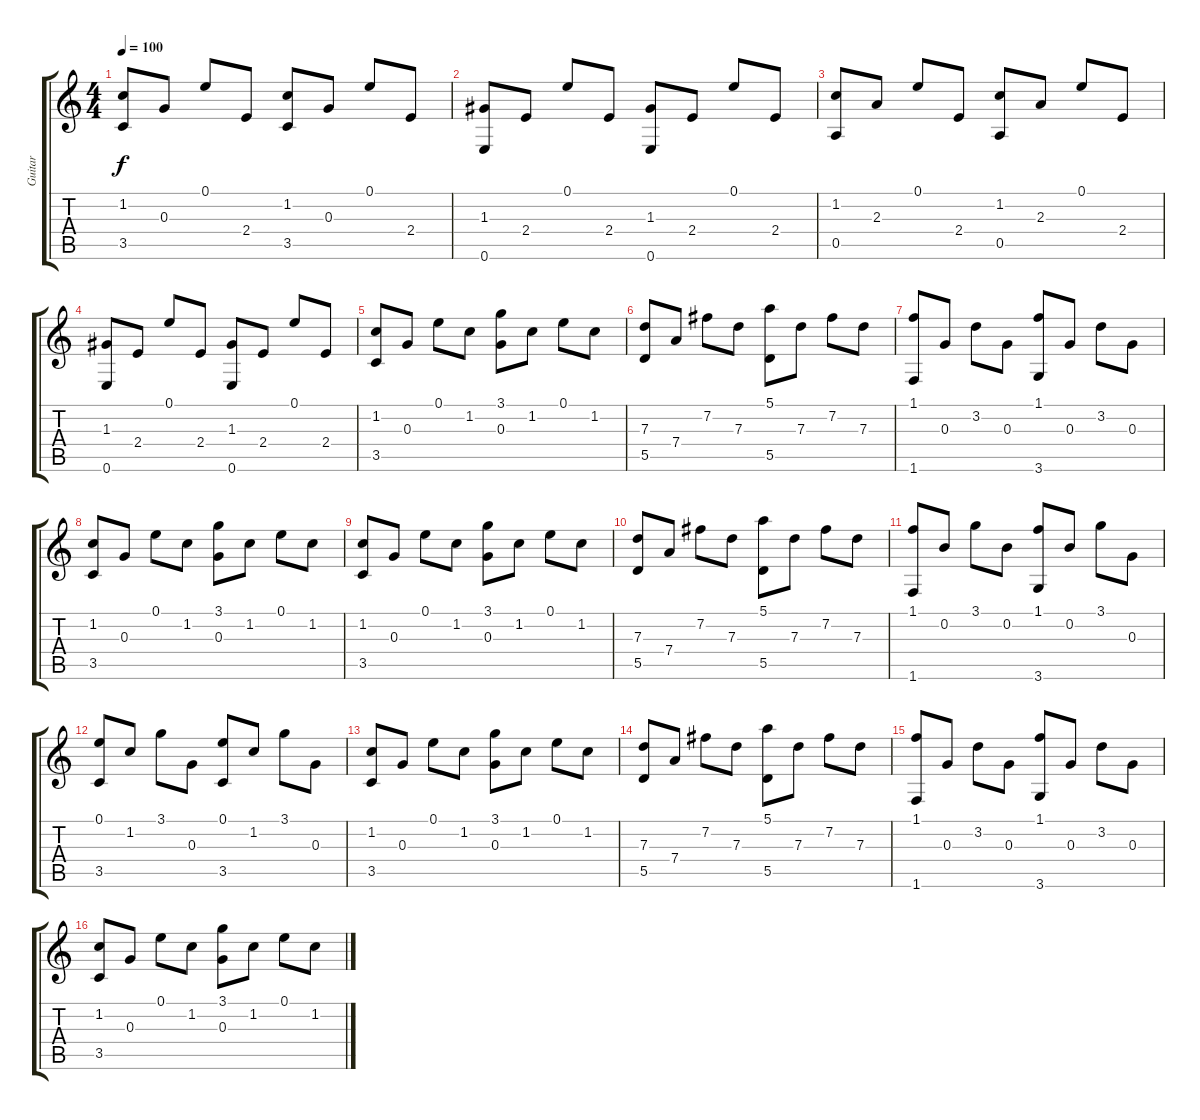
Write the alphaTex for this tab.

\track ("Guitar" "Guitar") {instrument acousticguitarsteel}
\staff {score tabs}
\tuning (E4 B3 G3 D3 A2 E2) {hide}
\ts (4 4)
\tempo 100
\clef g2
\ks c
(1.2 3.5).8{dy f} 0.3.8 0.1.8 2.4.8 (1.2 3.5).8 0.3.8 0.1.8 2.4.8 |
(1.3 0.6).8 2.4.8 0.1.8 2.4.8 (1.3 0.6).8 2.4.8 0.1.8 2.4.8 |
(1.2 0.5).8 2.3.8 0.1.8 2.4.8 (1.2 0.5).8 2.3.8 0.1.8 2.4.8 |
(1.3 0.6).8 2.4.8 0.1.8 2.4.8 (1.3 0.6).8 2.4.8 0.1.8 2.4.8 |
(1.2 3.5).8 0.3.8 0.1.8 1.2.8 (3.1 0.3).8 1.2.8 0.1.8 1.2.8 |
(7.3 5.5).8 7.4.8 7.2.8 7.3.8 (5.1 5.5).8 7.3.8 7.2.8 7.3.8 |
(1.1 1.6).8 0.3.8 3.2.8 0.3.8 (1.1 3.6).8 0.3.8 3.2.8 0.3.8 |
(1.2 3.5).8 0.3.8 0.1.8 1.2.8 (3.1 0.3).8 1.2.8 0.1.8 1.2.8 |
(1.2 3.5).8 0.3.8 0.1.8 1.2.8 (3.1 0.3).8 1.2.8 0.1.8 1.2.8 |
(7.3 5.5).8 7.4.8 7.2.8 7.3.8 (5.1 5.5).8 7.3.8 7.2.8 7.3.8 |
(1.1 1.6).8 0.2.8 3.1.8 0.2.8 (1.1 3.6).8 0.2.8 3.1.8 0.3.8 |
(0.1 3.5).8 1.2.8 3.1.8 0.3.8 (0.1 3.5).8 1.2.8 3.1.8 0.3.8 |
(1.2 3.5).8 0.3.8 0.1.8 1.2.8 (3.1 0.3).8 1.2.8 0.1.8 1.2.8 |
(7.3 5.5).8 7.4.8 7.2.8 7.3.8 (5.1 5.5).8 7.3.8 7.2.8 7.3.8 |
(1.1 1.6).8 0.3.8 3.2.8 0.3.8 (1.1 3.6).8 0.3.8 3.2.8 0.3.8 |
(1.2 3.5).8 0.3.8 0.1.8 1.2.8 (3.1 0.3).8 1.2.8 0.1.8 1.2.8
